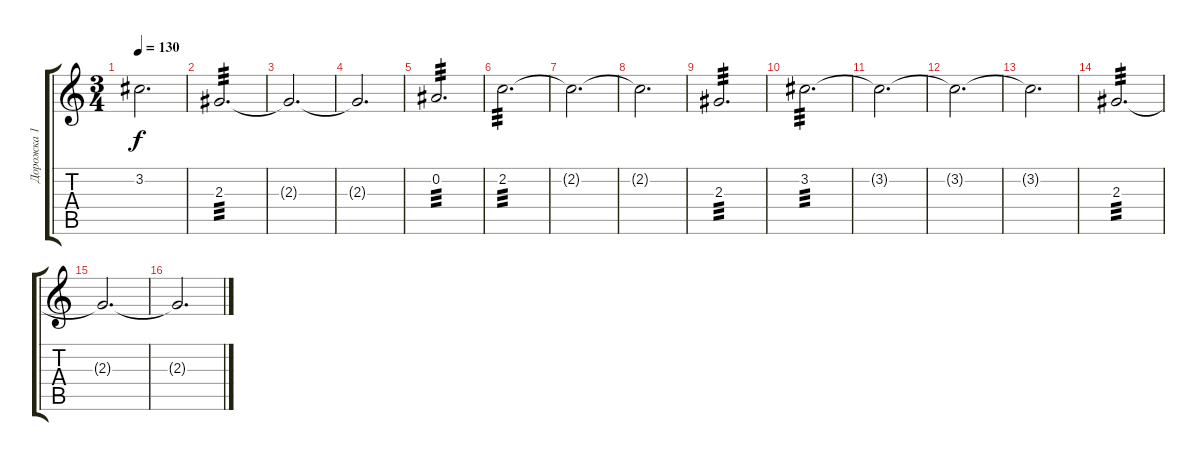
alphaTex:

\track ("Дорожка 1" "Дорожка 1") {instrument distortionguitar}
\staff {score tabs}
\tuning (Eb4 Bb3 Gb3 Db3 Ab2 Db2) {hide}
\ts (3 4)
\tempo 130
\clef g2
\ks c
3.2{t}.2{d dy f} |
2.3.2{d tp 3} |
2.3{t}.2{d} |
2.3{t}.2{d} |
0.2.2{d tp 3} |
2.2.2{d tp 3} |
2.2{t}.2{d} |
2.2{t}.2{d} |
2.3.2{d tp 3} |
3.2.2{d tp 3} |
3.2{t}.2{d} |
3.2{t}.2{d} |
3.2{t}.2{d} |
2.3.2{d tp 3} |
2.3{t}.2{d} |
2.3{t}.2{d}
